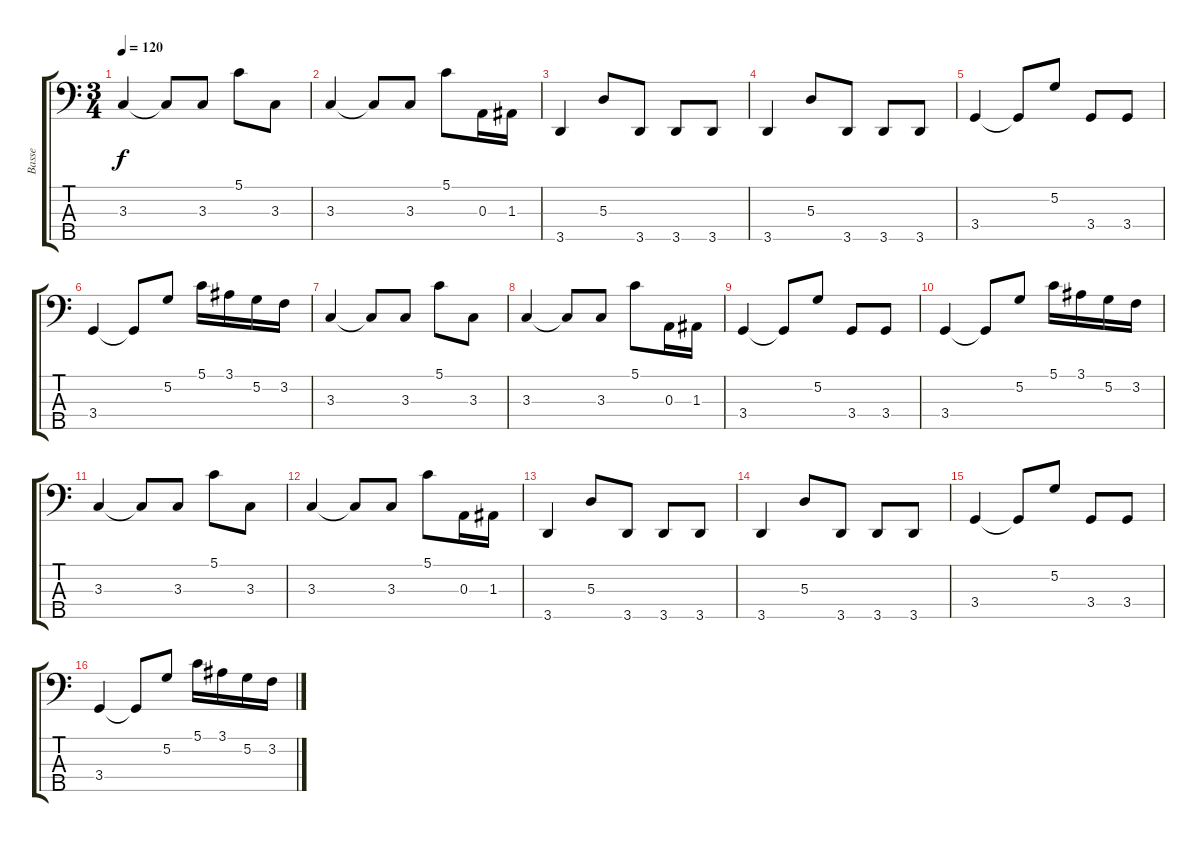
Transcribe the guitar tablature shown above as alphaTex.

\track ("Basse" "Basse") {instrument electricbassfinger}
\staff {score tabs}
\tuning (G2 D2 A1 E1 B0) {hide}
\ts (3 4)
\tempo 120
\clef f4
\ks c
3.3.4{dy f} 3.3{t}.8 3.3.8 5.1.8 3.3.8 |
3.3.4 3.3{t}.8 3.3.8 5.1.8 0.3.16 1.3.16 |
3.5.4 5.3.8 3.5.8 3.5.8 3.5.8 |
3.5.4 5.3.8 3.5.8 3.5.8 3.5.8 |
3.4.4{volume 13} 3.4{t}.8 5.2.8 3.4.8 3.4.8 |
3.4.4 3.4{t}.8 5.2.8 5.1.16 3.1.16 5.2.16 3.2.16 |
3.3.4 3.3{t}.8 3.3.8 5.1.8 3.3.8 |
3.3.4 3.3{t}.8 3.3.8 5.1.8 0.3.16 1.3.16 |
3.4.4 3.4{t}.8 5.2.8 3.4.8 3.4.8 |
3.4.4 3.4{t}.8 5.2.8 5.1.16 3.1.16 5.2.16 3.2.16 |
3.3.4 3.3{t}.8 3.3.8 5.1.8 3.3.8 |
3.3.4 3.3{t}.8 3.3.8 5.1.8 0.3.16 1.3.16 |
3.5.4 5.3.8 3.5.8 3.5.8 3.5.8 |
3.5.4 5.3.8 3.5.8 3.5.8 3.5.8 |
3.4.4 3.4{t}.8 5.2.8 3.4.8 3.4.8 |
3.4.4 3.4{t}.8 5.2.8 5.1.16 3.1.16 5.2.16 3.2.16
